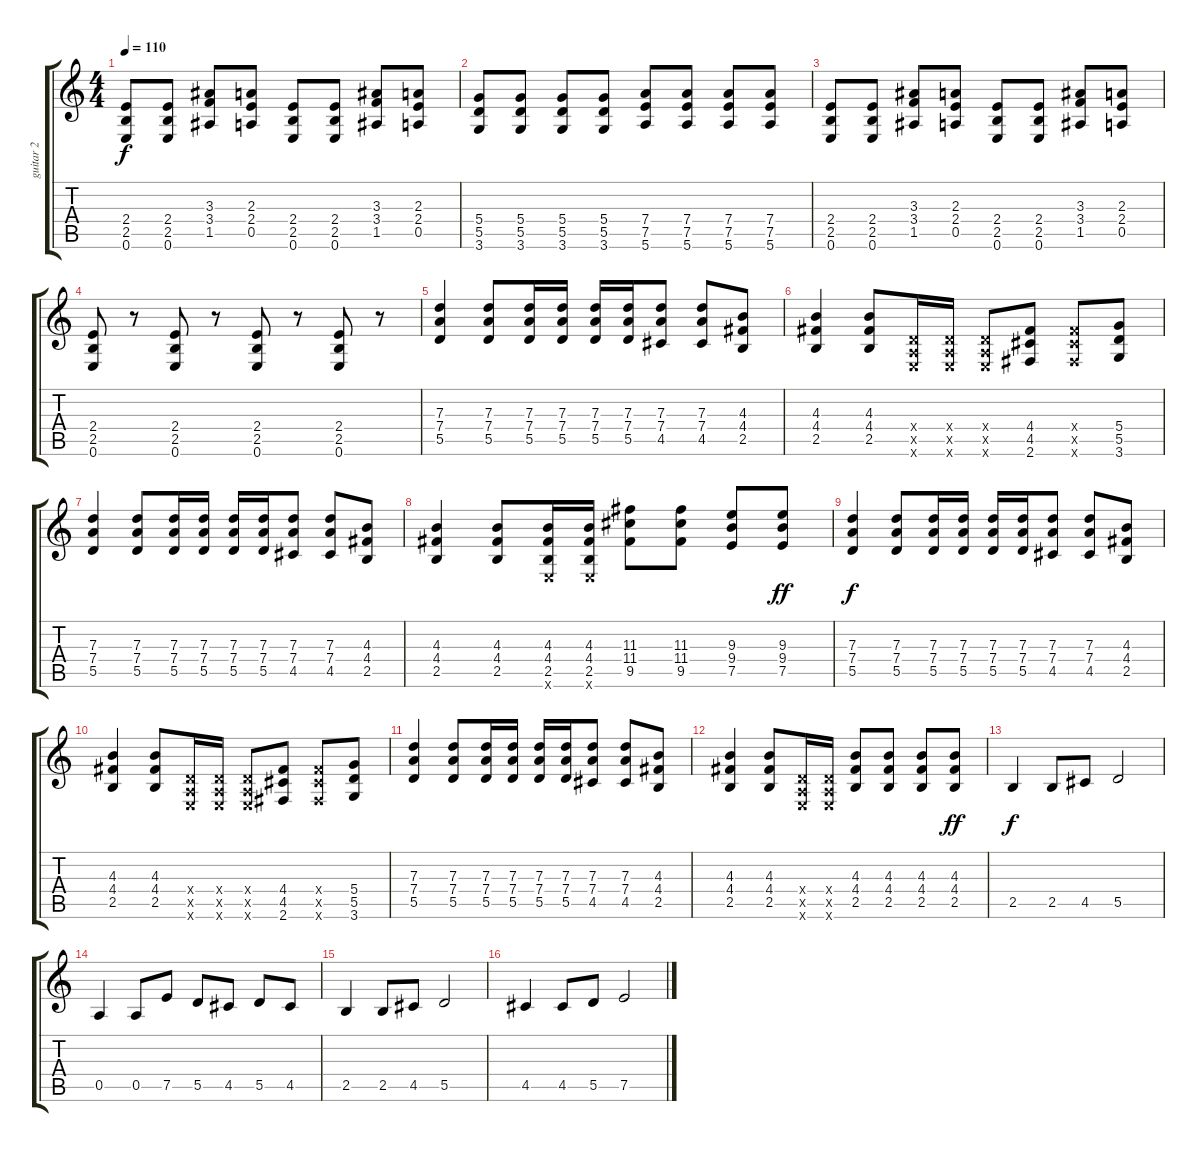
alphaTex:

\track ("guitar 2" "guitar 2") {instrument distortionguitar}
\staff {score tabs}
\tuning (E4 B3 G3 D3 A2 E2) {hide}
\ts (4 4)
\tempo 110
\clef g2
\ks c
(2.4 2.5 0.6).8{dy f} (2.4 2.5 0.6).8 (3.3 3.4 1.5).8 (2.3 2.4 0.5).8 (2.4 2.5 0.6).8 (2.4 2.5 0.6).8 (3.3 3.4 1.5).8 (2.3 2.4 0.5).8 |
(5.4 5.5 3.6).8 (5.4 5.5 3.6).8 (5.4 5.5 3.6).8 (5.4 5.5 3.6).8 (7.4 7.5 5.6).8 (7.4 7.5 5.6).8 (7.4 7.5 5.6).8 (7.4 7.5 5.6).8 |
(2.4 2.5 0.6).8 (2.4 2.5 0.6).8 (3.3 3.4 1.5).8 (2.3 2.4 0.5).8 (2.4 2.5 0.6).8 (2.4 2.5 0.6).8 (3.3 3.4 1.5).8 (2.3 2.4 0.5).8 |
(2.4 2.5 0.6).8 r.8 (2.4 2.5 0.6).8 r.8 (2.4 2.5 0.6).8 r.8 (2.4 2.5 0.6).8 r.8 |
(7.3 7.4 5.5).4 (7.3 7.4 5.5).8 (7.3 7.4 5.5).16 (7.3 7.4 5.5).16 (7.3 7.4 5.5).16 (7.3 7.4 5.5).16 (7.3 7.4 4.5).8 (7.3 7.4 4.5).8 (4.3 4.4 2.5).8 |
(4.3 4.4 2.5).4 (4.3 4.4 2.5).8 (0.4{x} 0.5{x} 0.6{x}).16 (0.4{x} 0.5{x} 0.6{x}).16 (0.4{x} 0.5{x} 0.6{x}).8 (4.4 4.5 2.6).8 (4.4{x} 4.5{x} 2.6{x}).8 (5.4 5.5 3.6).8 |
(7.3 7.4 5.5).4 (7.3 7.4 5.5).8 (7.3 7.4 5.5).16 (7.3 7.4 5.5).16 (7.3 7.4 5.5).16 (7.3 7.4 5.5).16 (7.3 7.4 4.5).8 (7.3 7.4 4.5).8 (4.3 4.4 2.5).8 |
(4.3 4.4 2.5).4 (4.3 4.4 2.5).8 (4.3 4.4 2.5 0.6{x}).16 (4.3 4.4 2.5 0.6{x}).16 (11.3 11.4 9.5).8 (11.3 11.4 9.5).8 (9.3 9.4 7.5).8 (9.3 9.4 7.5).8{dy ff} |
(7.3 7.4 5.5).4{dy f} (7.3 7.4 5.5).8 (7.3 7.4 5.5).16 (7.3 7.4 5.5).16 (7.3 7.4 5.5).16 (7.3 7.4 5.5).16 (7.3 7.4 4.5).8 (7.3 7.4 4.5).8 (4.3 4.4 2.5).8 |
(4.3 4.4 2.5).4 (4.3 4.4 2.5).8 (0.4{x} 0.5{x} 0.6{x}).16 (0.4{x} 0.5{x} 0.6{x}).16 (0.4{x} 0.5{x} 0.6{x}).8 (4.4 4.5 2.6).8 (4.4{x} 4.5{x} 2.6{x}).8 (5.4 5.5 3.6).8 |
(7.3 7.4 5.5).4 (7.3 7.4 5.5).8 (7.3 7.4 5.5).16 (7.3 7.4 5.5).16 (7.3 7.4 5.5).16 (7.3 7.4 5.5).16 (7.3 7.4 4.5).8 (7.3 7.4 4.5).8 (4.3 4.4 2.5).8 |
(4.3 4.4 2.5).4 (4.3 4.4 2.5).8 (0.4{x} 0.5{x} 0.6{x}).16 (0.4{x} 0.5{x} 0.6{x}).16 (4.3 4.4 2.5).8 (4.3 4.4 2.5).8 (4.3 4.4 2.5).8 (4.3 4.4 2.5).8{dy ff} |
2.5.4{dy f volume 14 instrument distortionguitar} 2.5.8 4.5.8 5.5.2 |
0.5.4 0.5.8 7.5.8 5.5.8 4.5.8 5.5.8 4.5.8 |
2.5.4 2.5.8 4.5.8 5.5.2 |
4.5.4 4.5.8 5.5.8 7.5.2
